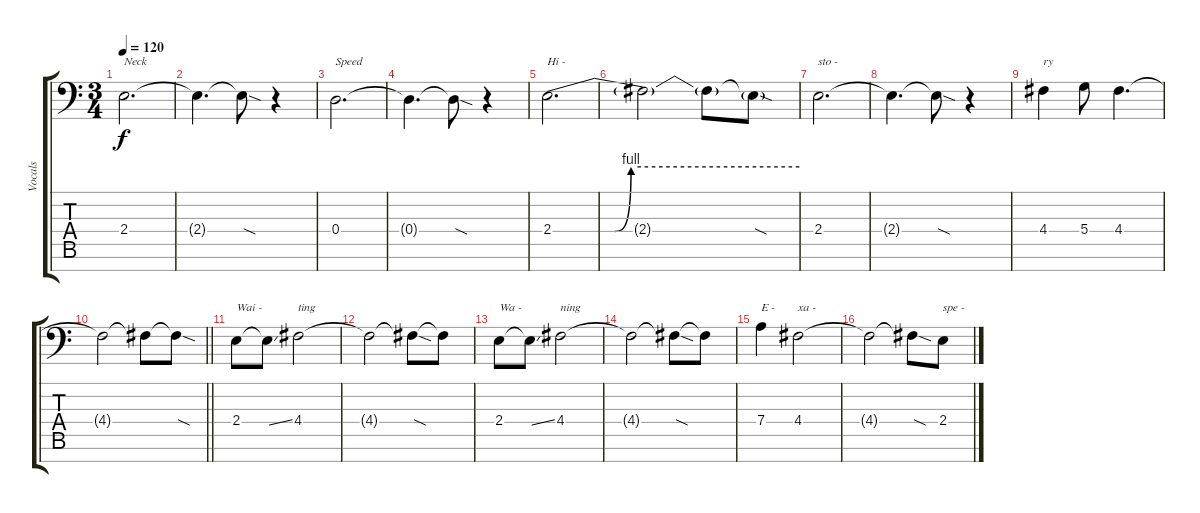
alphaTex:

\track ("Vocals" "Vocals") {instrument bassoon}
\staff {score tabs}
\tuning (D4 A3 E3 D3 A2 E2 A1) {hide}
\ts (3 4)
\tempo 120
\clef f4
\ks c
2.4.2{d txt "Neck" dy f} |
2.4{t}.4{d} 2.4{sod t}.8 r.4 |
0.4.2{d txt "Speed"} |
0.4{t}.4{d} 0.4{sod t}.8 r.4 |
2.4{be (custom 0 0 15 0 19 4 60 4)}.2{d txt "Hi - "} |
2.4{t}.2 2.4{t}.8 2.4{sod t}.8 |
2.4.2{d txt "sto - "} |
2.4{t}.4{d} 2.4{sod t}.8 r.4 |
4.4.4{txt "ry"} 5.4.8 4.4.4{d} |
\barLineRight lightlight
4.4{t}.2 4.4{t}.8 4.4{sod t}.8 |
\section ("" "")
2.4.8{txt "Wai - "} 2.4{ss t}.8 4.4.2{txt "ting"} |
4.4{t}.2 4.4{sod t}.8 4.4{t}.8 |
2.4.8{txt "Wa - "} 2.4{ss t}.8 4.4.2{txt "ning"} |
4.4{t}.2 4.4{sod t}.8 4.4{t}.8 |
7.4.4{txt "E - "} 4.4.2{txt "xa - "} |
4.4{t}.2 4.4{sod t}.8 2.4.8{txt "spe - "}
